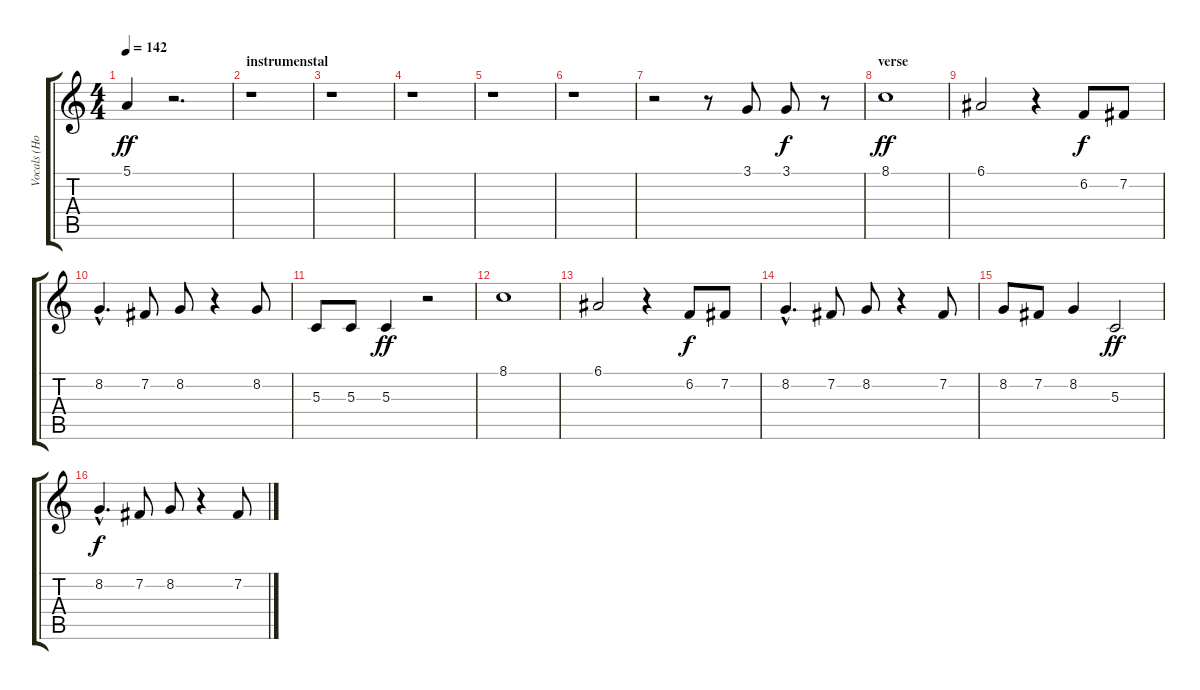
\track ("Vocals (Hodgson)" "Vocals (Ho") {instrument flute}
\staff {score tabs}
\tuning (E4 B3 G3 D3 A2 E2) {hide}
\ts (4 4)
\tempo 142
\clef g2
\ks c
5.1.4{dy ff} r.2{d} |
\section ("" "instrumenstal")
r.1 |
r.1 |
r.1 |
r.1 |
r.1 |
r.2 r.8 3.1.8 3.1.8{dy f} r.8 |
\section ("" "verse")
8.1.1{dy ff} |
6.1.2 r.4 6.2.8{dy f} 7.2.8 |
8.2{hac}.4{d} 7.2.8 8.2.8 r.4 8.2.8 |
5.3.8 5.3.8 5.3.4{dy ff} r.2 |
8.1.1 |
6.1.2 r.4 6.2.8{dy f} 7.2.8 |
8.2{hac}.4{d} 7.2.8 8.2.8 r.4 7.2.8 |
8.2.8 7.2.8 8.2.4 5.3.2{dy ff} |
8.2{hac}.4{d dy f} 7.2.8 8.2.8 r.4 7.2.8
